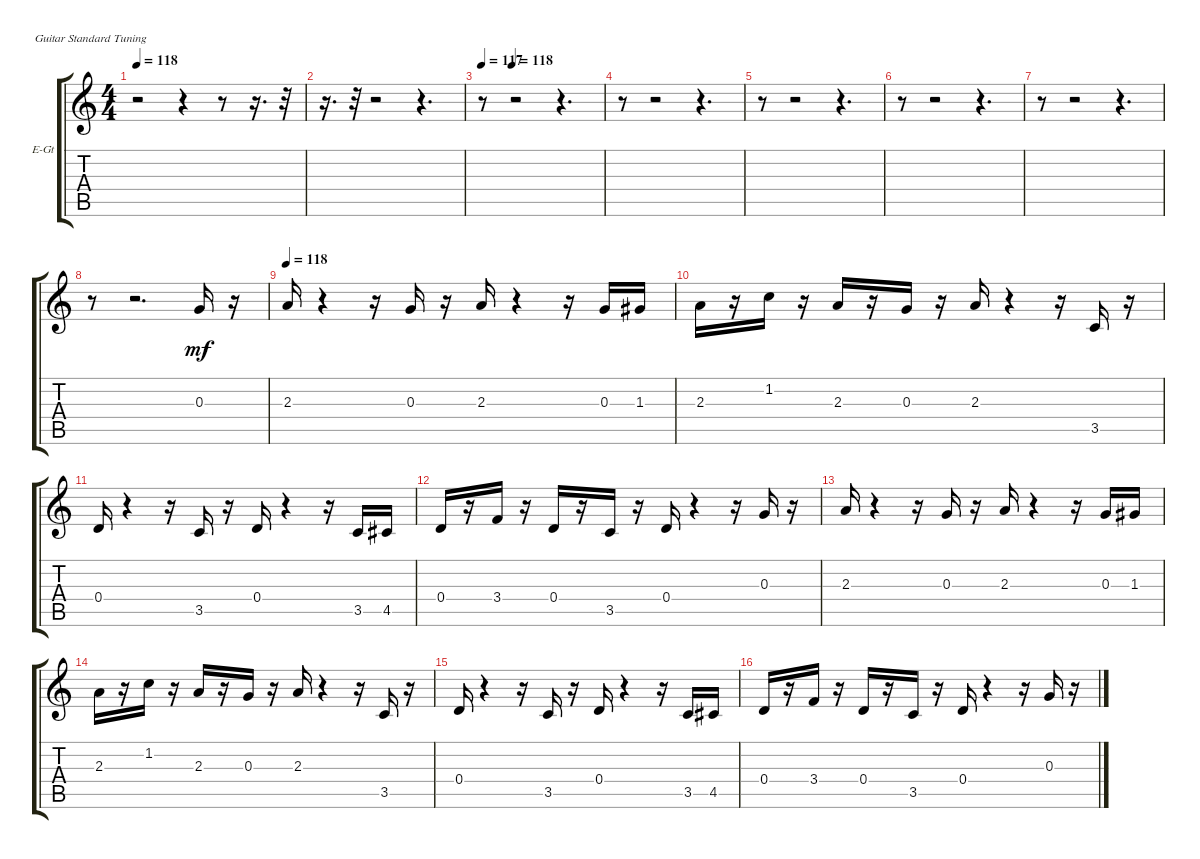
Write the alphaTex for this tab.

\bracketExtendMode groupsimilarinstruments
\firstSystemTrackNameOrientation horizontal
\otherSystemsTrackNameOrientation horizontal
\track ("Guitar2" "E-Gt") {instrument electricguitarclean}
\staff {score tabs}
\tuning (E4 B3 G3 D3 A2 E2)
\ts (4 4)
\tempo 118
\clef g2
\ks c
r.2{dy mf instrument electricguitarclean} r.4 r.8 r.16{d} r.32 |
r.16{d} r.32 r.2 r.4{d} |
\tempo 117
\tempo (118 0.25)
r.8 r.2 r.4{d} |
r.8 r.2 r.4{d} |
r.8 r.2 r.4{d} |
r.8 r.2 r.4{d} |
r.8 r.2 r.4{d} |
r.8 r.2{d} 0.3.16 r.16 |
\tempo 118
2.3.16 r.4 r.16 0.3.16 r.16 2.3.16 r.4 r.16 0.3.16 1.3.16 |
2.3.16 r.16 1.2.16 r.16 2.3.16 r.16 0.3.16 r.16 2.3.16 r.4 r.16 3.5.16 r.16 |
0.4.16 r.4 r.16 3.5.16 r.16 0.4.16 r.4 r.16 3.5.16 4.5.16 |
0.4.16 r.16 3.4.16 r.16 0.4.16 r.16 3.5.16 r.16 0.4.16 r.4 r.16 0.3.16 r.16 |
2.3.16 r.4 r.16 0.3.16 r.16 2.3.16 r.4 r.16 0.3.16 1.3.16 |
2.3.16 r.16 1.2.16 r.16 2.3.16 r.16 0.3.16 r.16 2.3.16 r.4 r.16 3.5.16 r.16 |
0.4.16 r.4 r.16 3.5.16 r.16 0.4.16 r.4 r.16 3.5.16 4.5.16 |
0.4.16 r.16 3.4.16 r.16 0.4.16 r.16 3.5.16 r.16 0.4.16 r.4 r.16 0.3.16 r.16
